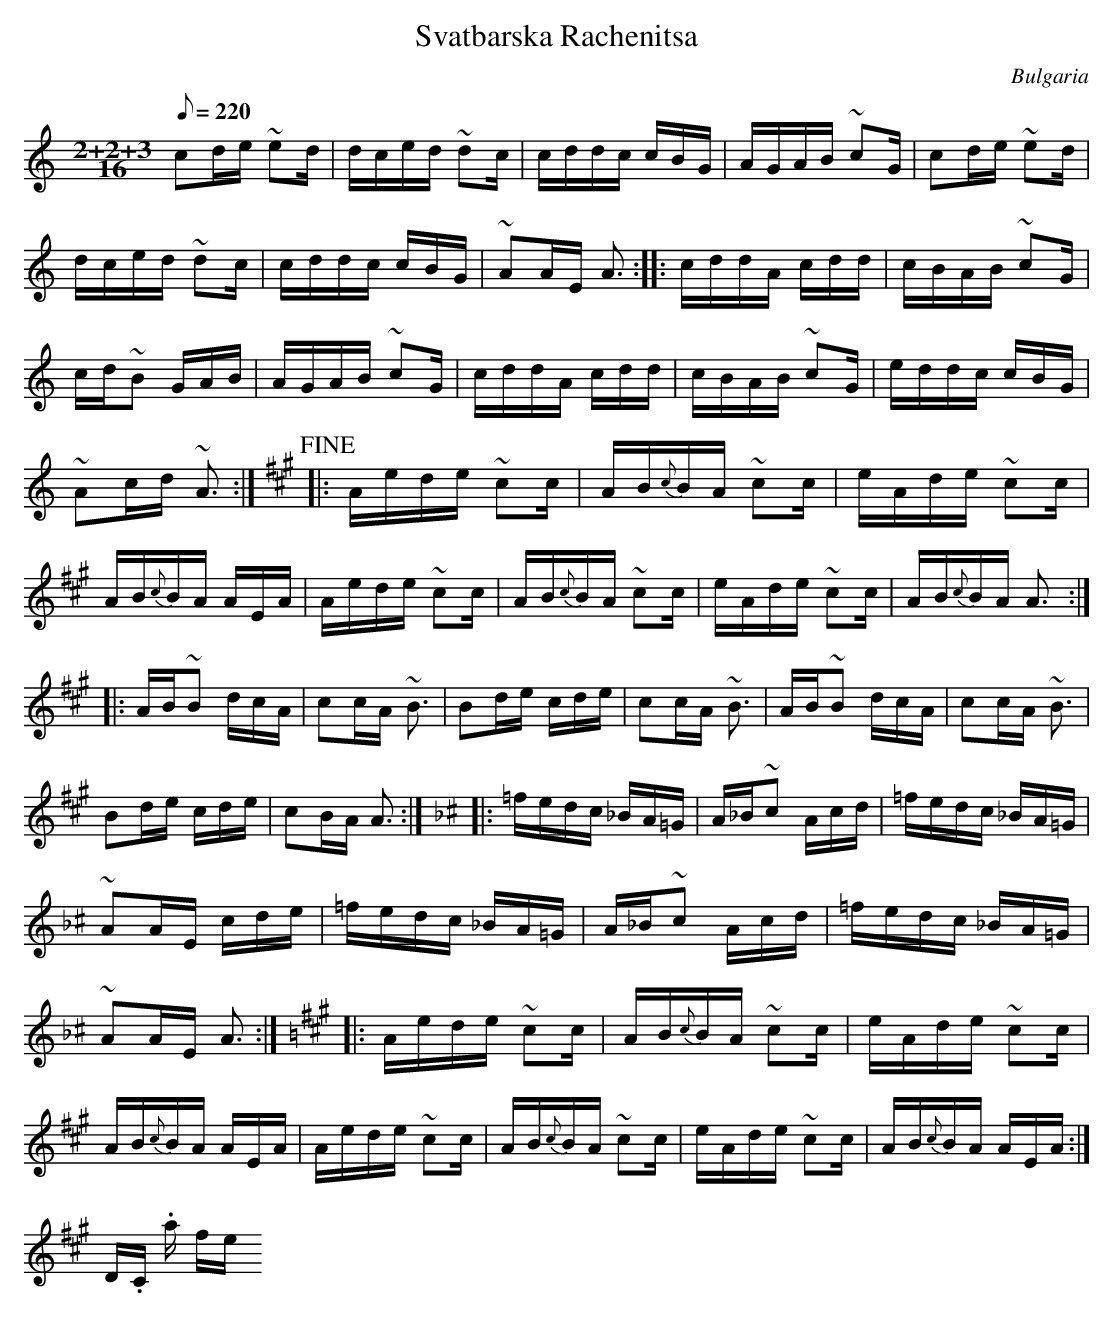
X:1
T:Svatbarska Rachenitsa
O:Bulgaria
M:2+2+3/16
L:1/16
Q:1/8=220
K:Am
c2de ~e2d | dced ~d2c | cddc cBG | AGAB ~c2G |
   c2de ~e2d | dced ~d2c | cddc cBG | ~A2AE A3 :|
|: cddA cdd | cBAB ~c2G | cd~B2 GAB | AGAB ~c2G |
   cddA cdd | cBAB ~c2G | eddc cBG | ~A2cd ~A3 :| !fine!
K:A
|: Aede ~c2c | AB{c}BA ~c2c | eAde ~c2c | AB{c}BA AEA |
   Aede ~c2c | AB{c}BA ~c2c | eAde ~c2c | AB{c}BA A3 :|
|: AB~B2 dcA | c2cA ~B3 | B2de cde | c2cA ~B3 |
   AB~B2 dcA | c2cA ~B3 | B2de cde | c2BA A3 :|
K:Aphr ^c
|: =fedc _BA=G | A_B~c2 Acd | =fedc _BA=G | ~A2AE cde |
   =fedc _BA=G | A_B~c2 Acd | =fedc _BA=G | ~A2AE A3 :|
K:A
|: Aede ~c2c | AB{c}BA ~c2c | eAde ~c2c | AB{c}BA AEA |
   Aede ~c2c | AB{c}BA ~c2c | eAde ~c2c | AB{c}BA AEA :|
!D.C. al fine!
